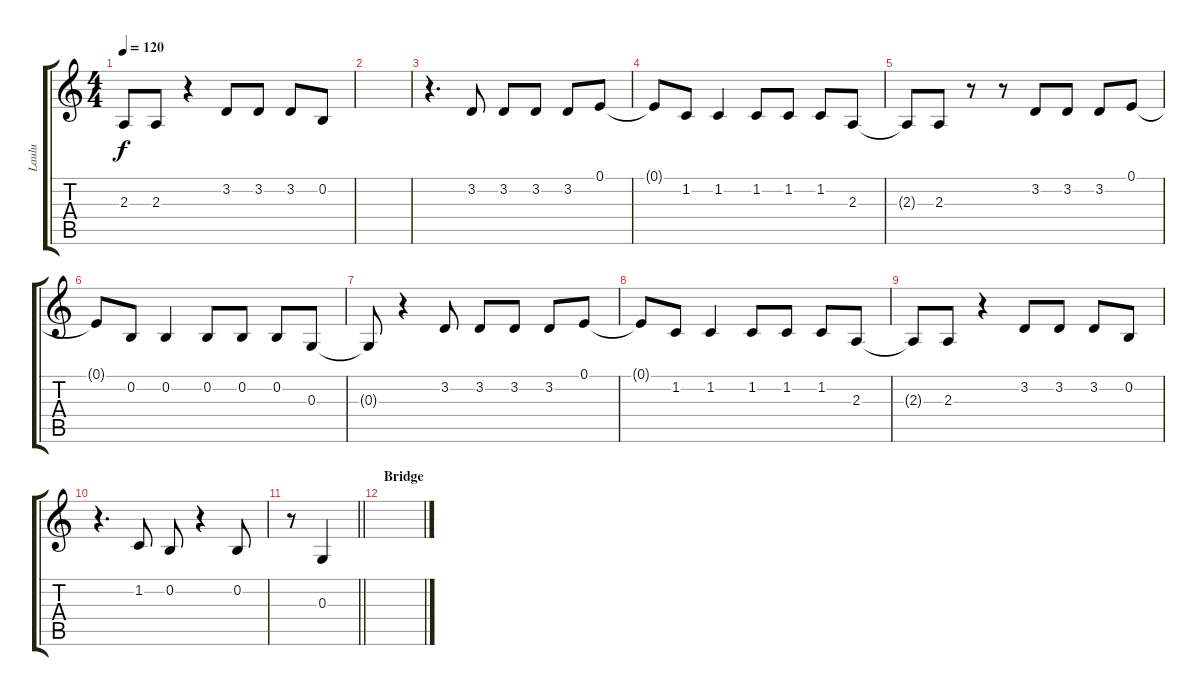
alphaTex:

\track ("Laulu" "Laulu") {instrument lead6voice}
\staff {score tabs}
\tuning (E4 B3 G3 D3 A2 E2) {hide}
\ts (4 4)
\tempo 120
\clef g2
\ks c
2.3{t}.8{dy f} 2.3.8 r.4 3.2.8 3.2.8 3.2.8 0.2.8 |
|
r.4{d} 3.2.8 3.2.8 3.2.8 3.2.8 0.1.8 |
0.1{t}.8 1.2.8 1.2.4 1.2.8 1.2.8 1.2.8 2.3.8 |
2.3{t}.8 2.3.8 r.8 r.8 3.2.8 3.2.8 3.2.8 0.1.8 |
0.1{t}.8 0.2.8 0.2.4 0.2.8 0.2.8 0.2.8 0.3.8 |
0.3{t}.8 r.4 3.2.8 3.2.8 3.2.8 3.2.8 0.1.8 |
0.1{t}.8 1.2.8 1.2.4 1.2.8 1.2.8 1.2.8 2.3.8 |
2.3{t}.8 2.3.8 r.4 3.2.8 3.2.8 3.2.8 0.2.8 |
r.4{d} 1.2.8 0.2.8 r.4 0.2.8 |
\barLineRight lightlight
r.8 0.3.4 |
\section ("" "Bridge")
